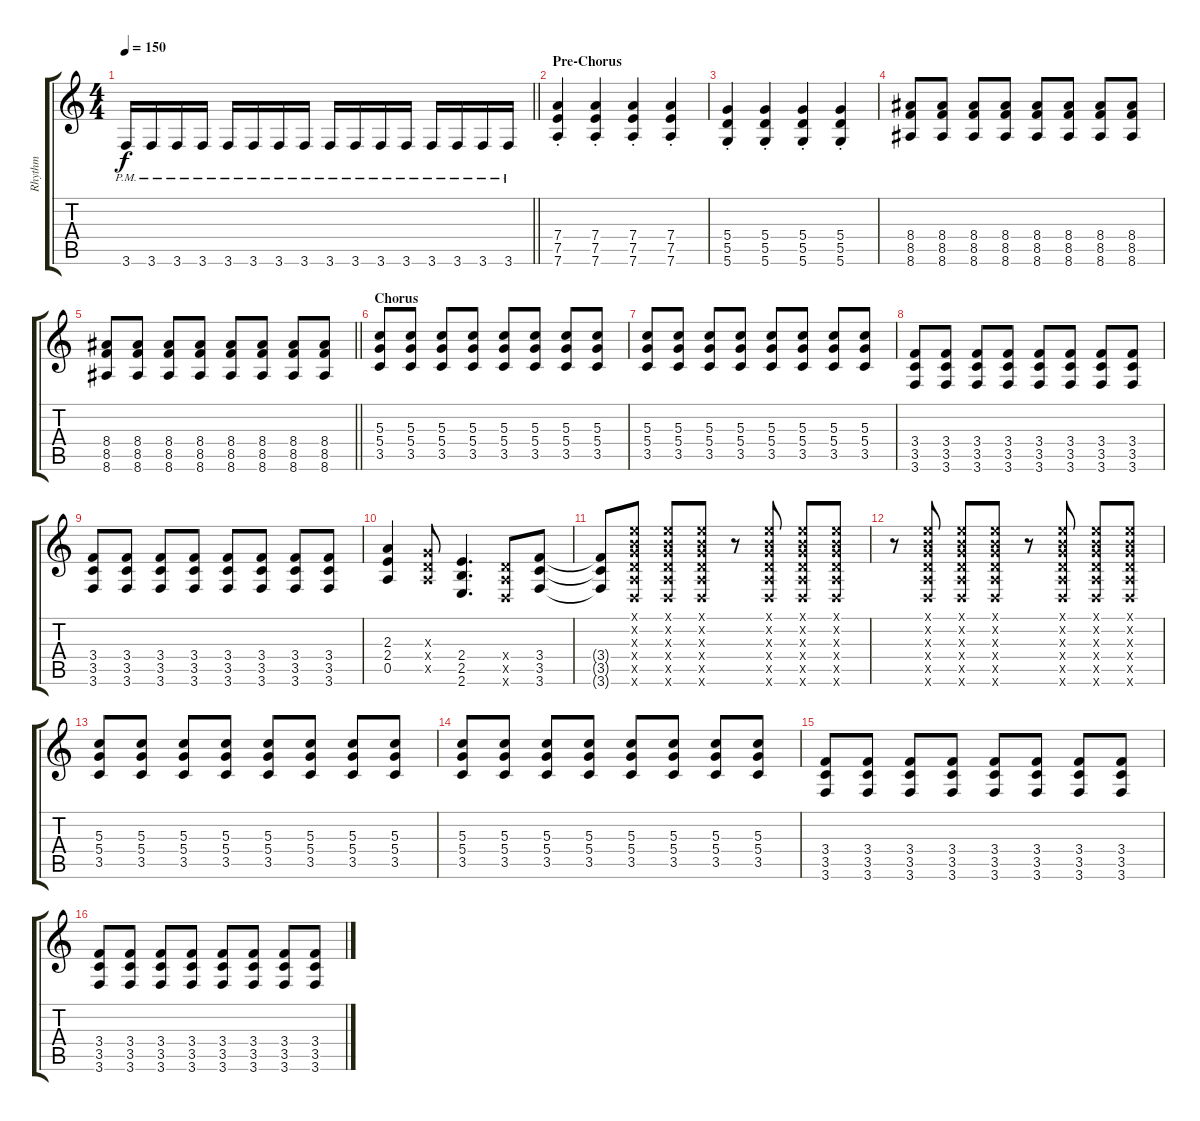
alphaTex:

\track ("Rhythm" "Rhythm") {instrument overdrivenguitar}
\staff {score tabs}
\tuning (E4 B3 G3 D3 A2 D2) {hide}
\ts (4 4)
\tempo 150
\clef g2
\barLineRight lightlight
\ks c
3.6{pm}.16{dy f} 3.6{pm}.16 3.6{pm}.16 3.6{pm}.16 3.6{pm}.16 3.6{pm}.16 3.6{pm}.16 3.6{pm}.16 3.6{pm}.16 3.6{pm}.16 3.6{pm}.16 3.6{pm}.16 3.6{pm}.16 3.6{pm}.16 3.6{pm}.16 3.6{pm}.16 |
\section ("" "Pre-Chorus")
(7.4{st} 7.5{st} 7.6{st}).4 (7.4{st} 7.5{st} 7.6{st}).4 (7.4{st} 7.5{st} 7.6{st}).4 (7.4{st} 7.5{st} 7.6{st}).4 |
(5.4{st} 5.5{st} 5.6{st}).4 (5.4{st} 5.5{st} 5.6{st}).4 (5.4{st} 5.5{st} 5.6{st}).4 (5.4{st} 5.5{st} 5.6{st}).4 |
(8.4 8.5 8.6).8 (8.4 8.5 8.6).8 (8.4 8.5 8.6).8 (8.4 8.5 8.6).8 (8.4 8.5 8.6).8 (8.4 8.5 8.6).8 (8.4 8.5 8.6).8 (8.4 8.5 8.6).8 |
\barLineRight lightlight
(8.4 8.5 8.6).8 (8.4 8.5 8.6).8 (8.4 8.5 8.6).8 (8.4 8.5 8.6).8 (8.4 8.5 8.6).8 (8.4 8.5 8.6).8 (8.4 8.5 8.6).8 (8.4 8.5 8.6).8 |
\section ("" "Chorus")
(5.3 5.4 3.5).8 (5.3 5.4 3.5).8 (5.3 5.4 3.5).8 (5.3 5.4 3.5).8 (5.3 5.4 3.5).8 (5.3 5.4 3.5).8 (5.3 5.4 3.5).8 (5.3 5.4 3.5).8 |
(5.3 5.4 3.5).8 (5.3 5.4 3.5).8 (5.3 5.4 3.5).8 (5.3 5.4 3.5).8 (5.3 5.4 3.5).8 (5.3 5.4 3.5).8 (5.3 5.4 3.5).8 (5.3 5.4 3.5).8 |
(3.4 3.5 3.6).8 (3.4 3.5 3.6).8 (3.4 3.5 3.6).8 (3.4 3.5 3.6).8 (3.4 3.5 3.6).8 (3.4 3.5 3.6).8 (3.4 3.5 3.6).8 (3.4 3.5 3.6).8 |
(3.4 3.5 3.6).8 (3.4 3.5 3.6).8 (3.4 3.5 3.6).8 (3.4 3.5 3.6).8 (3.4 3.5 3.6).8 (3.4 3.5 3.6).8 (3.4 3.5 3.6).8 (3.4 3.5 3.6).8 |
(2.3 2.4 0.5).4 (0.3{x} 0.4{x} 0.5{x}).8 (2.4 2.5 2.6).4{d} (0.4{x} 0.5{x} 0.6{x}).8 (3.4 3.5 3.6).8 |
(3.4{t} 3.5{t} 3.6{t}).8 (0.1{x} 0.2{x} 0.3{x} 0.4{x} 0.5{x} 0.6{x}).8 (0.1{x} 0.2{x} 0.3{x} 0.4{x} 0.5{x} 0.6{x}).8 (0.1{x} 0.2{x} 0.3{x} 0.4{x} 0.5{x} 0.6{x}).8 r.8 (0.1{x} 0.2{x} 0.3{x} 0.4{x} 0.5{x} 0.6{x}).8 (0.1{x} 0.2{x} 0.3{x} 0.4{x} 0.5{x} 0.6{x}).8 (0.1{x} 0.2{x} 0.3{x} 0.4{x} 0.5{x} 0.6{x}).8 |
r.8 (0.1{x} 0.2{x} 0.3{x} 0.4{x} 0.5{x} 0.6{x}).8 (0.1{x} 0.2{x} 0.3{x} 0.4{x} 0.5{x} 0.6{x}).8 (0.1{x} 0.2{x} 0.3{x} 0.4{x} 0.5{x} 0.6{x}).8 r.8 (0.1{x} 0.2{x} 0.3{x} 0.4{x} 0.5{x} 0.6{x}).8 (0.1{x} 0.2{x} 0.3{x} 0.4{x} 0.5{x} 0.6{x}).8 (0.1{x} 0.2{x} 0.3{x} 0.4{x} 0.5{x} 0.6{x}).8 |
(5.3 5.4 3.5).8 (5.3 5.4 3.5).8 (5.3 5.4 3.5).8 (5.3 5.4 3.5).8 (5.3 5.4 3.5).8 (5.3 5.4 3.5).8 (5.3 5.4 3.5).8 (5.3 5.4 3.5).8 |
(5.3 5.4 3.5).8 (5.3 5.4 3.5).8 (5.3 5.4 3.5).8 (5.3 5.4 3.5).8 (5.3 5.4 3.5).8 (5.3 5.4 3.5).8 (5.3 5.4 3.5).8 (5.3 5.4 3.5).8 |
(3.4 3.5 3.6).8 (3.4 3.5 3.6).8 (3.4 3.5 3.6).8 (3.4 3.5 3.6).8 (3.4 3.5 3.6).8 (3.4 3.5 3.6).8 (3.4 3.5 3.6).8 (3.4 3.5 3.6).8 |
(3.4 3.5 3.6).8 (3.4 3.5 3.6).8 (3.4 3.5 3.6).8 (3.4 3.5 3.6).8 (3.4 3.5 3.6).8 (3.4 3.5 3.6).8 (3.4 3.5 3.6).8 (3.4 3.5 3.6).8
